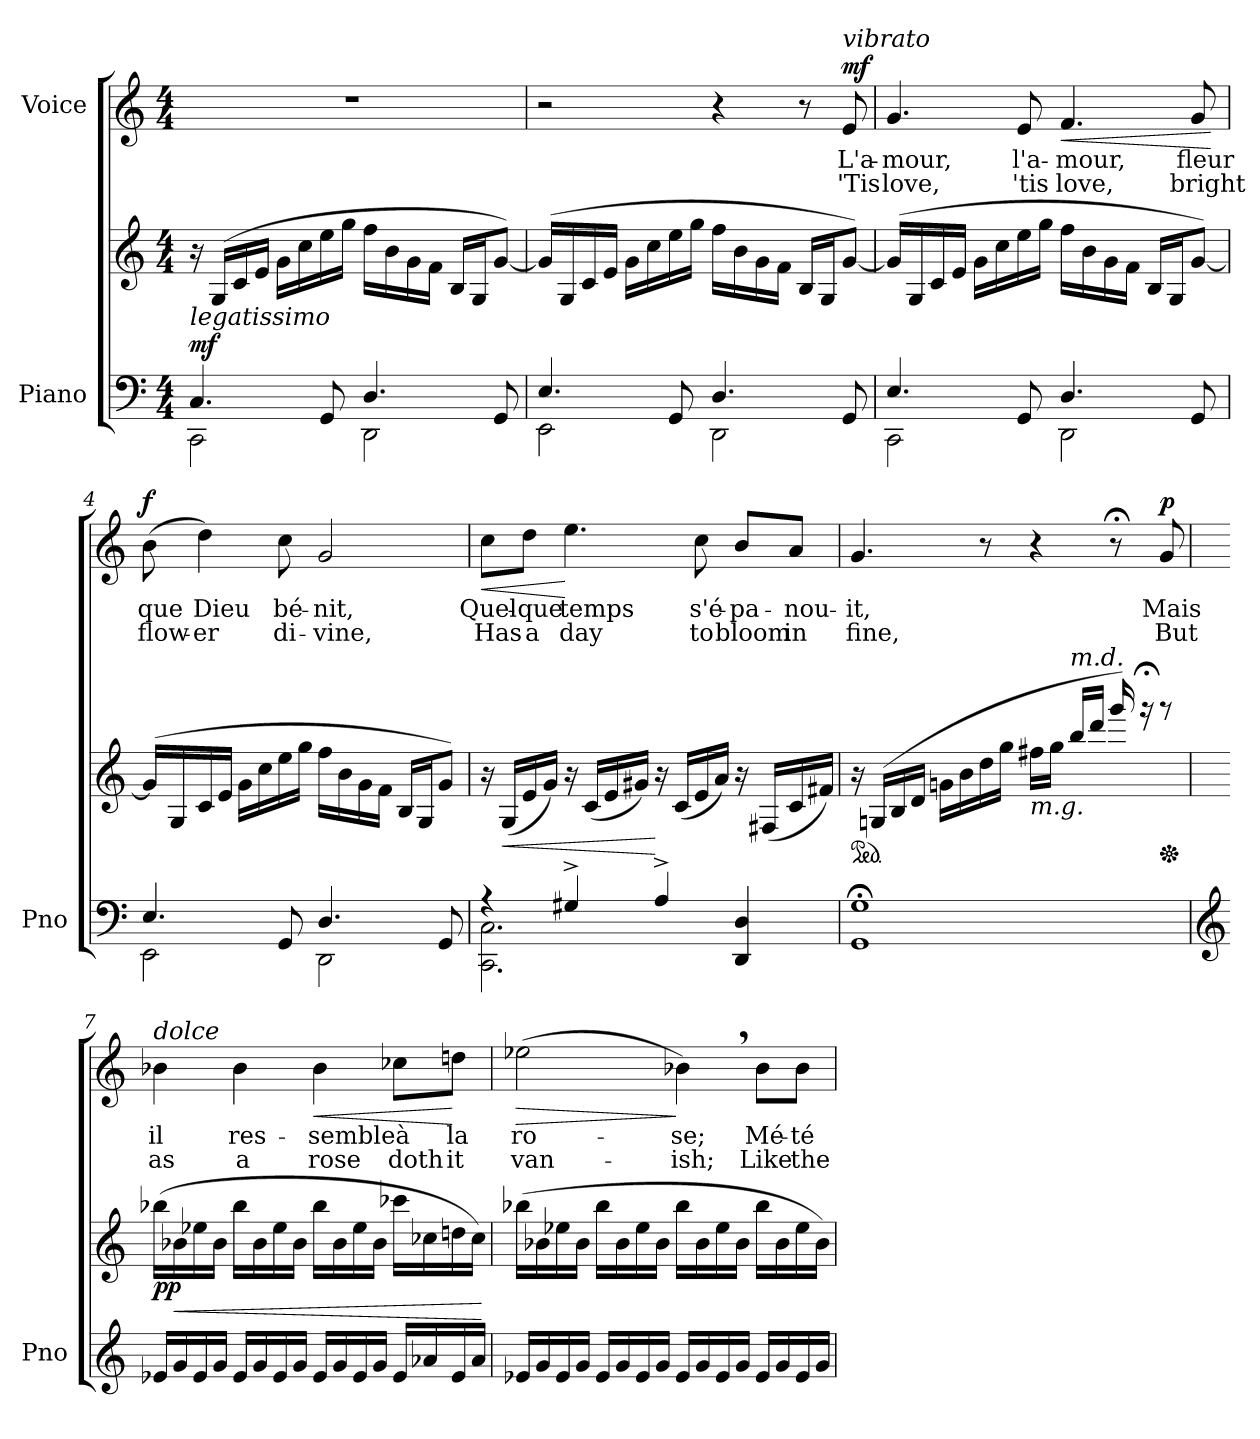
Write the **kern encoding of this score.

**kern	**kern	**dynam	**kern	**text	**text	**dynam
*part2	*part2	*part2	*part1	*part1	*part1	*part1
*staff3	*staff2	*staff2/3	*staff1	*staff1	*staff1	*staff1
*I"Piano	*	*	*I"Voice	*	*	*
*I'Pno	*	*	*	*	*	*
*clefF4	*clefG2	*	*clefG2	*	*	*
*k[]	*k[]	*	*k[]	*	*	*
*M4/4	*M4/4	*	*M4/4	*	*	*
*MM120	*MM120	*	*MM120	*	*	*
=1	=1	=1	=1	=1	=1	=1
*^	*	*	*	*	*	*
!LO:TX:a:i:t=legatissimo	!	!	!	!	!	!	!
!	!	!	!LO:DY:a=2	!	!	!	!
4.C/	2CC\	16r	mf	1r	.	.	.
.	.	(>16G/LL	.	.	.	.	.
.	.	16c/	.	.	.	.	.
.	.	16e/JJ	.	.	.	.	.
.	.	16g\LL	.	.	.	.	.
.	.	16cc\	.	.	.	.	.
8GG/	.	16ee\	.	.	.	.	.
.	.	16gg\JJ	.	.	.	.	.
4.D/	2DD\	16ff\LL	.	.	.	.	.
.	.	16b\	.	.	.	.	.
.	.	16g\	.	.	.	.	.
.	.	16f\JJ	.	.	.	.	.
.	.	16B/LL	.	.	.	.	.
.	.	16G/J	.	.	.	.	.
8GG/	.	[8g/J)	.	.	.	.	.
=2	=2	=2	=2	=2	=2	=2	=2
4.E/	2EE\	(>16g/LL]	.	2r	.	.	.
.	.	16G/	.	.	.	.	.
.	.	16c/	.	.	.	.	.
.	.	16e/JJ	.	.	.	.	.
.	.	16g\LL	.	.	.	.	.
.	.	16cc\	.	.	.	.	.
8GG/	.	16ee\	.	.	.	.	.
.	.	16gg\JJ	.	.	.	.	.
4.D/	2DD\	16ff\LL	.	4r	.	.	.
.	.	16b\	.	.	.	.	.
.	.	16g\	.	.	.	.	.
.	.	16f\JJ	.	.	.	.	.
.	.	16B/LL	.	8r	.	.	.
.	.	16G/J	.	.	.	.	.
!	!	!	!	!LO:TX:a:i:t=vibrato	!	!	!
!	!	!	!	!	!LO:LY:b	!LO:LY:b	!LO:DY:a
8GG/	.	[8g/J)	.	8e/	L'a-	'Tis	mf
!!LO:LB:g=z
=3	=3	=3	=3	=3	=3	=3	=3
!	!	!	!	!	!LO:LY:b	!LO:LY:b	!
4.E:/	2CC\	(>16g/LL]	.	4.g/	-mour,	love,	.
.	.	16G/	.	.	.	.	.
.	.	16c/	.	.	.	.	.
.	.	16e/JJ	.	.	.	.	.
.	.	16g\LL	.	.	.	.	.
.	.	16cc\	.	.	.	.	.
!	!	!	!	!	!LO:LY:b	!LO:LY:b	!
8GG/	.	16ee\	.	8e/	l'a-	'tis	.
.	.	16gg\JJ	.	.	.	.	.
!	!	!	!	!	!LO:LY:b	!LO:LY:b	!LO:HP:b
4.D/	2DD\	16ff\LL	.	4.f/	-mour,	love,	<
.	.	16b\	.	.	.	.	.
.	.	16g\	.	.	.	.	.
.	.	16f\JJ	.	.	.	.	.
.	.	16B/LL	.	.	.	.	.
.	.	16G/J	.	.	.	.	.
!	!	!	!	!	!LO:LY:b	!LO:LY:b	!
8GG/	.	[8g/J)	.	8g/	fleur	bright	.
*v	*v	*	*	*	*	*	*
.	.	.	.	.	.	[
=4	=4	=4	=4	=4	=4	=4
*^	*	*	*	*	*	*
!	!	!	!	!	!LO:LY:b	!LO:LY:b	!LO:DY:a
4.E/	2EE\	(>16g/LL]	.	(>8b\	que	flow-	f
.	.	16G/	.	.	.	.	.
!	!	!	!	!	!LO:LY:b	!LO:LY:b	!
.	.	16c/	.	4dd\)	Dieu	-er	.
.	.	16e/JJ	.	.	.	.	.
.	.	16g\LL	.	.	.	.	.
.	.	16cc\	.	.	.	.	.
!	!	!	!	!	!LO:LY:b	!LO:LY:b	!
8GG/	.	16ee\	.	8cc\	bé-	di-	.
.	.	16gg\JJ	.	.	.	.	.
!	!	!	!	!	!LO:LY:b	!LO:LY:b	!
4.D/	2DD\	16ff\LL	.	2g/	-nit,	-vine,	.
.	.	16b\	.	.	.	.	.
.	.	16g\	.	.	.	.	.
.	.	16f\JJ	.	.	.	.	.
.	.	16B/LL	.	.	.	.	.
.	.	16G/J	.	.	.	.	.
8GG/	.	8g/J)	.	.	.	.	.
!!LO:LB:g=z
=5	=5	=5	=5	=5	=5	=5	=5
!	!	!	!	!	!LO:LY:b	!LO:LY:b	!LO:HP:b
4r	2.CC\ 2.C\	16r	.	8cc\L	Quel-	Has	<
!	!	!	!LO:HP:b	!	!	!	!
.	.	(<16G/LL	<	.	.	.	.
!	!	!	!	!	!LO:LY:b	!LO:LY:b	!
.	.	16e/	.	8dd\J	-que	a	.
.	.	16g/JJ)	.	.	.	.	.
!	!	!	!	!	!LO:LY:b	!LO:LY:b	!
4G#X^/	.	16r	.	4.ee\	temps	day	[
.	.	(<16c/LL	.	.	.	.	.
.	.	16e/	.	.	.	.	.
.	.	16g#X/JJ)	.	.	.	.	.
4A^/	.	16r	[	.	.	.	.
.	.	(<16c/LL	.	.	.	.	.
!	!	!	!	!	!LO:LY:b	!LO:LY:b	!
.	.	16e/	.	8cc\	s'é-	to	.
.	.	16a/JJ)	.	.	.	.	.
!	!	!	!	!	!LO:LY:b	!LO:LY:b	!
4DD/ 4D/	4ryy	16r	.	8b/L	-pa-	bloom	.
.	.	(<16F#X/LL	.	.	.	.	.
!	!	!	!	!	!LO:LY:b	!LO:LY:b	!
.	.	16c/	.	8a/J	-nou-	in	.
.	.	16f#X/JJ)	.	.	.	.	.
*v	*v	*	*	*	*	*	*
=6	=6	=6	=6	=6	=6	=6
*	*ped	*	*	*	*	*
!	!	!	!	!LO:LY:b	!LO:LY:b	!
1GG;< 1G;<	16r	.	4.g/	-it,	fine,	.
.	(>16Gn/LL	.	.	.	.	.
.	16B/	.	.	.	.	.
.	16d/JJ	.	.	.	.	.
.	16gn\LL	.	.	.	.	.
.	16b\	.	.	.	.	.
.	16dd\	.	8r	.	.	.
.	16gg\JJ	.	.	.	.	.
!	!LO:TX:b:i:t=m.g.	!	!	!	!	!
.	16ff#X\LL	.	4r	.	.	.
.	16gg\JJ	.	.	.	.	.
!	!LO:TX:a:i:t=m.d.	!	!	!	!	!
.	16bb/LL	.	.	.	.	.
.	16ddd/JJ	.	.	.	.	.
.	16ggg/)	.	8r;<	.	.	.
.	16r;<ggg	.	.	.	.	.
*	*Xped	*	*	*	*	*
!	!	!	!	!LO:LY:b	!LO:LY:b	!LO:DY:a
.	8rggg	.	8g/	Mais	But	p
!!LO:PB:g=z
=7	=7	=7	=7	=7	=7	=7
*clefG2	*	*	*	*	*	*
!	!	!	!LO:TX:a:i:t=dolce	!	!	!
!	!	!LO:DY:b	!	!LO:LY:b	!LO:LY:b	!
16e-X/LL	(>16bb-X\LL	pp	4b-X\	il	as	.
!	!	!LO:HP:b	!	!	!	!
16g/	16b-X\	<	.	.	.	.
16e-/	16ee-X\	.	.	.	.	.
16g/JJ	16b-\JJ	.	.	.	.	.
!	!	!	!	!LO:LY:b	!LO:LY:b	!
16e-/LL	16bb-\LL	.	4b-\	res-	a	.
16g/	16b-\	.	.	.	.	.
16e-/	16ee-\	.	.	.	.	.
16g/JJ	16b-\JJ	.	.	.	.	.
!	!	!	!	!LO:LY:b	!LO:LY:b	!LO:HP:b
16e-/LL	16bb-\LL	.	4b-\	-semble	rose	<
16g/	16b-\	.	.	.	.	.
16e-/	16ee-\	.	.	.	.	.
16g/JJ	16b-\JJ	.	.	.	.	.
!	!	!	!	!LO:LY:b	!LO:LY:b	!
16e-/LL	16ccc-X\LL	.	8cc-X\L	à	doth	.
16a-X/	16cc-X\	.	.	.	.	.
!	!	!	!	!LO:LY:b	!LO:LY:b	!
16e-/	16ddn\	.	8ddn\J	la	it	[
16a-/JJ	16cc-\JJ)	.	.	.	.	.
.	.	[	.	.	.	.
=8	=8	=8	=8	=8	=8	=8
!	!	!	!	!LO:LY:b	!LO:LY:b	!LO:HP:b
16e-X/LL	(>16bb-X\LL	.	(>2ee-X\	ro-	van-	>
16g/	16b-X\	.	.	.	.	.
16e-/	16ee-X\	.	.	.	.	.
16g/JJ	16b-\JJ	.	.	.	.	.
16e-/LL	16bb-\LL	.	.	.	.	.
16g/	16b-\	.	.	.	.	.
16e-/	16ee-\	.	.	.	.	.
16g/JJ	16b-\JJ	.	.	.	.	.
!	!	!	!	!LO:LY:b	!LO:LY:b	!
16e-/LL	16bb-\LL	.	4b-X,\)	-se;	ish;	]
16g/	16b-\	.	.	.	.	.
16e-/	16ee-\	.	.	.	.	.
16g/JJ	16b-\JJ	.	.	.	.	.
!	!	!	!	!LO:LY:b	!LO:LY:b	!
16e-/LL	16bb-\LL	.	8b-\L	Mé-	Like	.
16g/	16b-\	.	.	.	.	.
!	!	!	!	!LO:LY:b	!LO:LY:b	!
16e-/	16ee-\	.	8b-\J	-té-	the	.
16g/JJ	16b-\JJ)	.	.	.	.	.
=	=	=	=	=	=	=
*-	*-	*-	*-	*-	*-	*-
